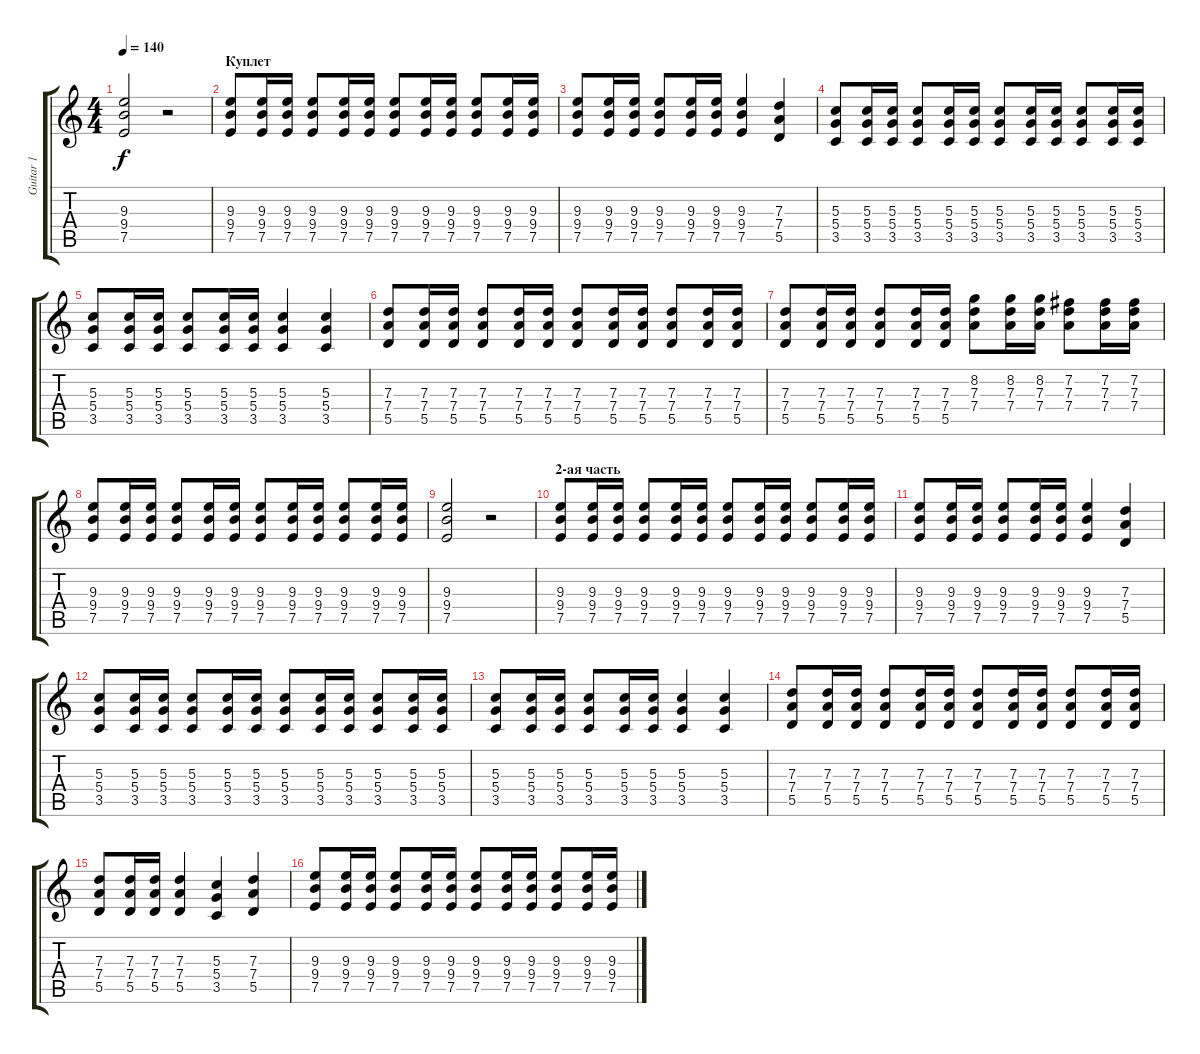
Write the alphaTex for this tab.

\track ("Guitar 1" "Guitar 1") {instrument distortionguitar}
\staff {score tabs}
\tuning (E4 B3 G3 D3 A2 E2) {hide}
\ts (4 4)
\tempo 140
\clef g2
\ks c
(9.3 9.4 7.5).2{dy f} r.2 |
\section ("" "Куплет")
(9.3 9.4 7.5).8 (9.3 9.4 7.5).16 (9.3 9.4 7.5).16 (9.3 9.4 7.5).8 (9.3 9.4 7.5).16 (9.3 9.4 7.5).16 (9.3 9.4 7.5).8 (9.3 9.4 7.5).16 (9.3 9.4 7.5).16 (9.3 9.4 7.5).8 (9.3 9.4 7.5).16 (9.3 9.4 7.5).16 |
(9.3 9.4 7.5).8 (9.3 9.4 7.5).16 (9.3 9.4 7.5).16 (9.3 9.4 7.5).8 (9.3 9.4 7.5).16 (9.3 9.4 7.5).16 (9.3 9.4 7.5).4 (7.3 7.4 5.5).4 |
(5.3 5.4 3.5).8 (5.3 5.4 3.5).16 (5.3 5.4 3.5).16 (5.3 5.4 3.5).8 (5.3 5.4 3.5).16 (5.3 5.4 3.5).16 (5.3 5.4 3.5).8 (5.3 5.4 3.5).16 (5.3 5.4 3.5).16 (5.3 5.4 3.5).8 (5.3 5.4 3.5).16 (5.3 5.4 3.5).16 |
(5.3 5.4 3.5).8 (5.3 5.4 3.5).16 (5.3 5.4 3.5).16 (5.3 5.4 3.5).8 (5.3 5.4 3.5).16 (5.3 5.4 3.5).16 (5.3 5.4 3.5).4 (5.3 5.4 3.5).4 |
(7.3 7.4 5.5).8 (7.3 7.4 5.5).16 (7.3 7.4 5.5).16 (7.3 7.4 5.5).8 (7.3 7.4 5.5).16 (7.3 7.4 5.5).16 (7.3 7.4 5.5).8 (7.3 7.4 5.5).16 (7.3 7.4 5.5).16 (7.3 7.4 5.5).8 (7.3 7.4 5.5).16 (7.3 7.4 5.5).16 |
(7.3 7.4 5.5).8 (7.3 7.4 5.5).16 (7.3 7.4 5.5).16 (7.3 7.4 5.5).8 (7.3 7.4 5.5).16 (7.3 7.4 5.5).16 (8.2 7.3 7.4).8 (8.2 7.3 7.4).16 (8.2 7.3 7.4).16 (7.2 7.3 7.4).8 (7.2 7.3 7.4).16 (7.2 7.3 7.4).16 |
(9.3 9.4 7.5).8 (9.3 9.4 7.5).16 (9.3 9.4 7.5).16 (9.3 9.4 7.5).8 (9.3 9.4 7.5).16 (9.3 9.4 7.5).16 (9.3 9.4 7.5).8 (9.3 9.4 7.5).16 (9.3 9.4 7.5).16 (9.3 9.4 7.5).8 (9.3 9.4 7.5).16 (9.3 9.4 7.5).16 |
(9.3 9.4 7.5).2 r.2 |
\section ("" "2-ая часть")
(9.3 9.4 7.5).8 (9.3 9.4 7.5).16 (9.3 9.4 7.5).16 (9.3 9.4 7.5).8 (9.3 9.4 7.5).16 (9.3 9.4 7.5).16 (9.3 9.4 7.5).8 (9.3 9.4 7.5).16 (9.3 9.4 7.5).16 (9.3 9.4 7.5).8 (9.3 9.4 7.5).16 (9.3 9.4 7.5).16 |
(9.3 9.4 7.5).8 (9.3 9.4 7.5).16 (9.3 9.4 7.5).16 (9.3 9.4 7.5).8 (9.3 9.4 7.5).16 (9.3 9.4 7.5).16 (9.3 9.4 7.5).4 (7.3 7.4 5.5).4 |
(5.3 5.4 3.5).8 (5.3 5.4 3.5).16 (5.3 5.4 3.5).16 (5.3 5.4 3.5).8 (5.3 5.4 3.5).16 (5.3 5.4 3.5).16 (5.3 5.4 3.5).8 (5.3 5.4 3.5).16 (5.3 5.4 3.5).16 (5.3 5.4 3.5).8 (5.3 5.4 3.5).16 (5.3 5.4 3.5).16 |
(5.3 5.4 3.5).8 (5.3 5.4 3.5).16 (5.3 5.4 3.5).16 (5.3 5.4 3.5).8 (5.3 5.4 3.5).16 (5.3 5.4 3.5).16 (5.3 5.4 3.5).4 (5.3 5.4 3.5).4 |
(7.3 7.4 5.5).8 (7.3 7.4 5.5).16 (7.3 7.4 5.5).16 (7.3 7.4 5.5).8 (7.3 7.4 5.5).16 (7.3 7.4 5.5).16 (7.3 7.4 5.5).8 (7.3 7.4 5.5).16 (7.3 7.4 5.5).16 (7.3 7.4 5.5).8 (7.3 7.4 5.5).16 (7.3 7.4 5.5).16 |
(7.3 7.4 5.5).8 (7.3 7.4 5.5).16 (7.3 7.4 5.5).16 (7.3 7.4 5.5).4 (5.3 5.4 3.5).4 (7.3 7.4 5.5).4 |
(9.3 9.4 7.5).8 (9.3 9.4 7.5).16 (9.3 9.4 7.5).16 (9.3 9.4 7.5).8 (9.3 9.4 7.5).16 (9.3 9.4 7.5).16 (9.3 9.4 7.5).8 (9.3 9.4 7.5).16 (9.3 9.4 7.5).16 (9.3 9.4 7.5).8 (9.3 9.4 7.5).16 (9.3 9.4 7.5).16
